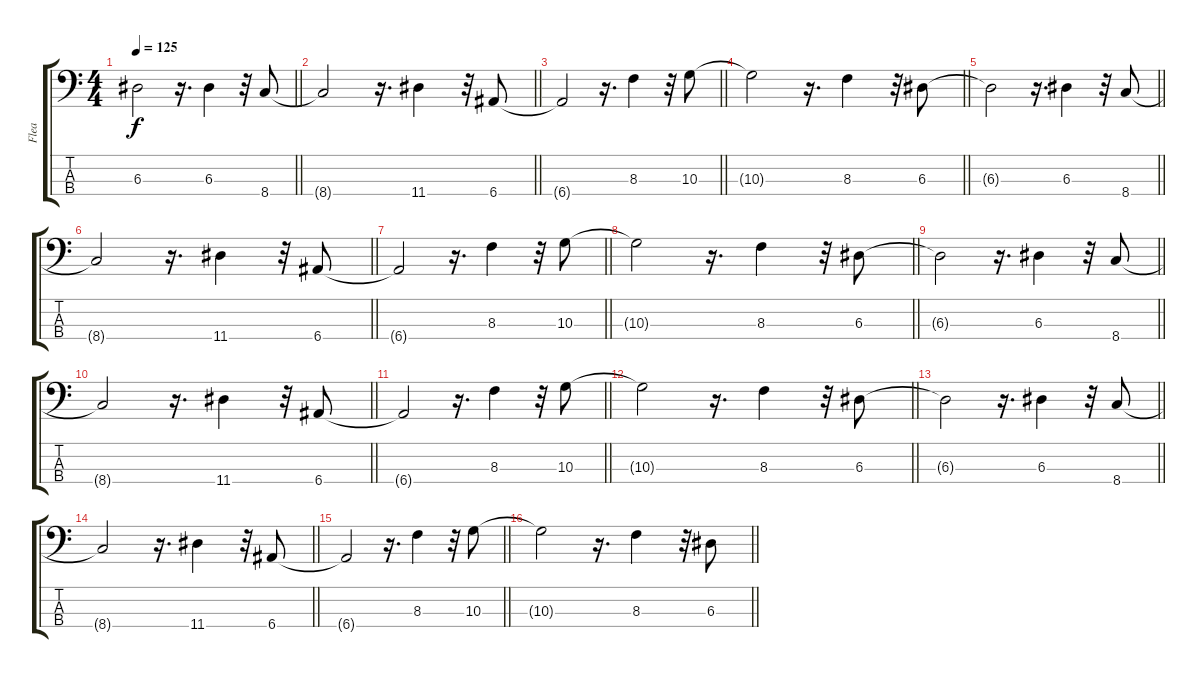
\track ("Flea" "Flea") {instrument electricbassfinger}
\staff {score tabs}
\tuning (G2 D2 A1 E1) {hide}
\ts (4 4)
\tempo 125
\clef f4
\barLineRight lightlight
\ks c
6.3{t}.2{dy f} r.16{d} 6.3.4 r.32 8.4.8 |
\barLineRight lightlight
8.4{t}.2 r.16{d} 11.4.4 r.32 6.4.8 |
\barLineRight lightlight
6.4{t}.2 r.16{d} 8.3.4 r.32 10.3.8 |
\barLineRight lightlight
10.3{t}.2 r.16{d} 8.3.4 r.32 6.3.8 |
\barLineRight lightlight
6.3{t}.2 r.16{d} 6.3.4 r.32 8.4.8 |
\barLineRight lightlight
8.4{t}.2 r.16{d} 11.4.4 r.32 6.4.8 |
\barLineRight lightlight
6.4{t}.2 r.16{d} 8.3.4 r.32 10.3.8 |
\barLineRight lightlight
10.3{t}.2 r.16{d} 8.3.4 r.32 6.3.8 |
\barLineRight lightlight
6.3{t}.2 r.16{d} 6.3.4 r.32 8.4.8 |
\barLineRight lightlight
8.4{t}.2 r.16{d} 11.4.4 r.32 6.4.8 |
\barLineRight lightlight
6.4{t}.2 r.16{d} 8.3.4 r.32 10.3.8 |
\barLineRight lightlight
10.3{t}.2 r.16{d} 8.3.4 r.32 6.3.8 |
\barLineRight lightlight
6.3{t}.2 r.16{d} 6.3.4 r.32 8.4.8 |
\barLineRight lightlight
8.4{t}.2 r.16{d} 11.4.4 r.32 6.4.8 |
\barLineRight lightlight
6.4{t}.2 r.16{d} 8.3.4 r.32 10.3.8 |
\barLineRight lightlight
10.3{t}.2 r.16{d} 8.3.4 r.32 6.3.8
